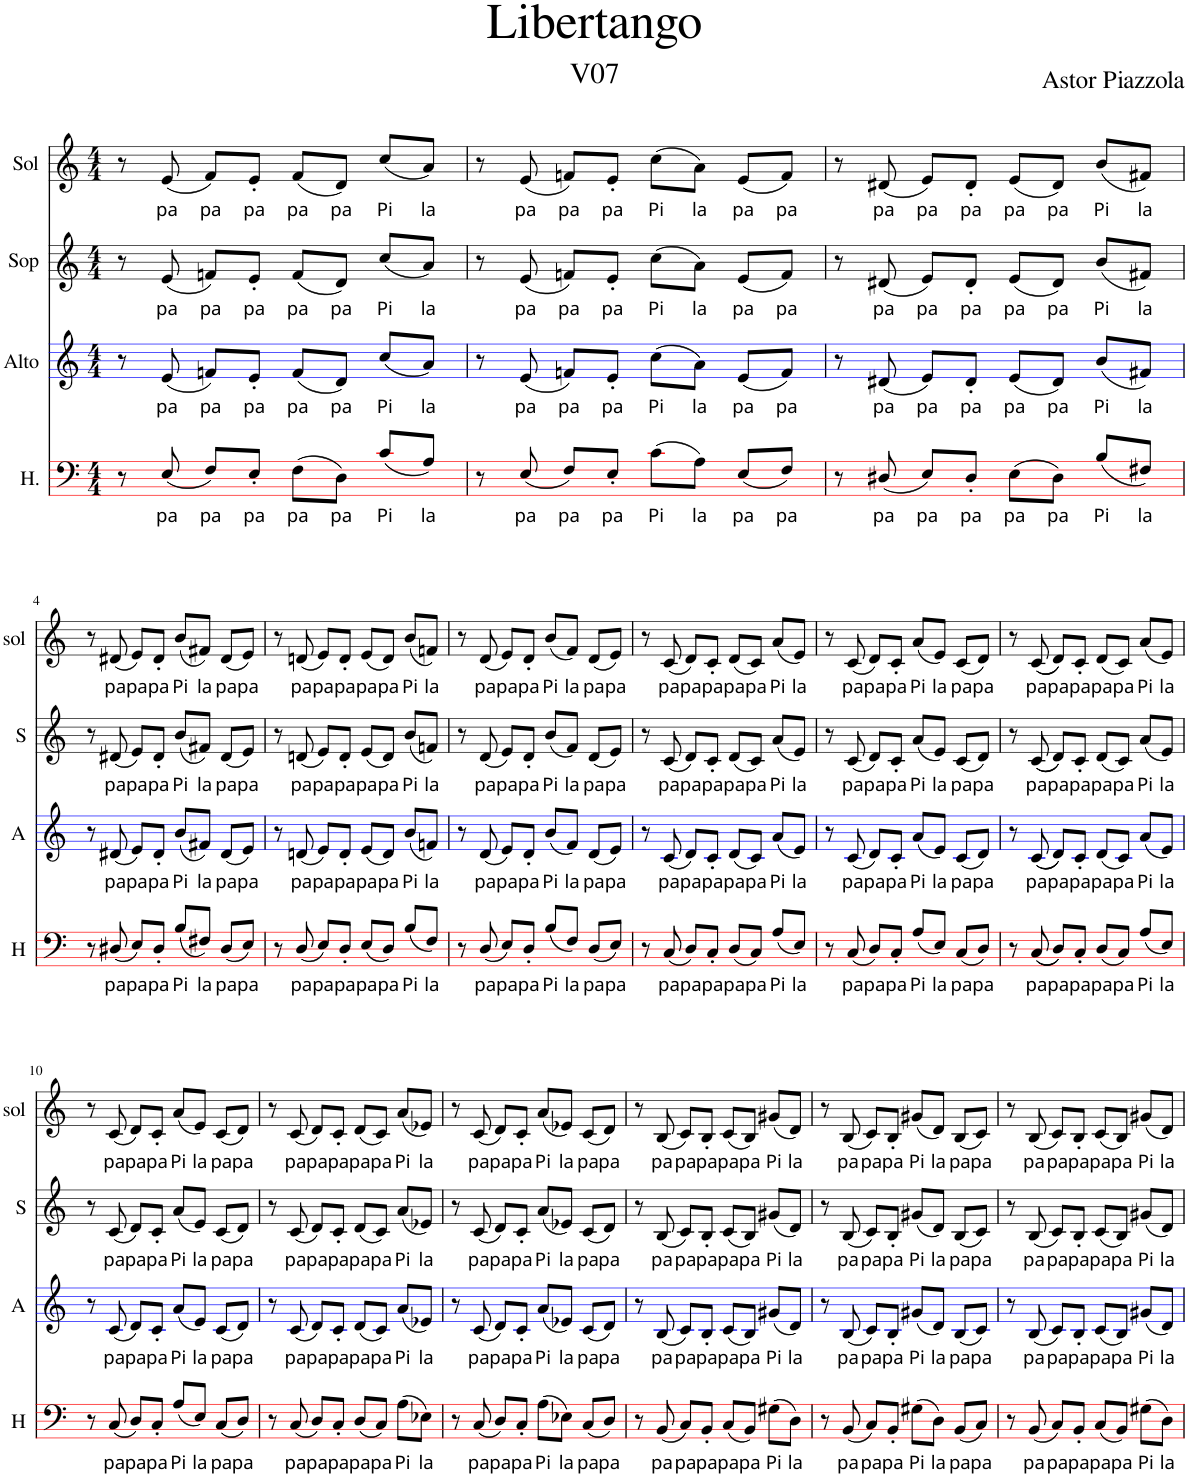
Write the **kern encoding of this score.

**kern	**text	**kern	**text	**kern	**text	**kern	**text
*part4	*part4	*part3	*part3	*part2	*part2	*part1	*part1
*staff4	*staff4	*staff3	*staff3	*staff2	*staff2	*staff1	*staff1
*I"H.	*	*I"Alto	*	*I"Sop	*	*I"Sol	*
*I'H	*	*I'A	*	*I'S	*	*I'sol	*
*stria5	*	*stria5	*	*	*	*	*
*clefF4	*	*clefG2	*	*clefG2	*	*clefG2	*
*	*	*	*	*Trd5c9	*	*	*
*k[]	*	*k[]	*	*k[]	*	*k[]	*
*M4/4	*	*M4/4	*	*M4/4	*	*M4/4	*
=1	=1	=1	=1	=1	=1	=1	=1
8r	.	8r	.	8r	.	8r	.
!	!LO:LY:b	!	!LO:LY:b	!	!LO:LY:b	!	!LO:LY:b
(<8E/	pa	(<8e/	pa	(<8e/	pa	(<8e/	pa
!	!LO:LY:b	!	!LO:LY:b	!	!LO:LY:b	!	!LO:LY:b
8F/L)	pa	8fn/L)	pa	8fn/L)	pa	8f/L)	pa
!	!LO:LY:b	!	!LO:LY:b	!	!LO:LY:b	!	!LO:LY:b
8E'/J	pa	8e'/J	pa	8e'/J	pa	8e'/J	pa
!	!LO:LY:b	!	!LO:LY:b	!	!LO:LY:b	!	!LO:LY:b
(8F\L	pa	(8f/L	pa	(8f/L	pa	(8f/L	pa
!	!LO:LY:b	!	!LO:LY:b	!	!LO:LY:b	!	!LO:LY:b
8D\J)	pa	8d/J)	pa	8d/J)	pa	8d/J)	pa
!	!LO:LY:b	!	!LO:LY:b	!	!LO:LY:b	!	!LO:LY:b
(<8c/L	Pi	(<8cc/L	Pi	(<8cc/L	Pi	(<8cc/L	Pi
!	!LO:LY:b	!	!LO:LY:b	!	!LO:LY:b	!	!LO:LY:b
8A/J)	la	8a/J)	la	8a/J)	la	8a/J)	la
=2	=2	=2	=2	=2	=2	=2	=2
8r	.	8r	.	8r	.	8r	.
!	!LO:LY:b	!	!LO:LY:b	!	!LO:LY:b	!	!LO:LY:b
(<8E/	pa	(<8e/	pa	(<8e/	pa	(<8e/	pa
!	!LO:LY:b	!	!LO:LY:b	!	!LO:LY:b	!	!LO:LY:b
8F/L)	pa	8fn/L)	pa	8fn/L)	pa	8fn/L)	pa
!	!LO:LY:b	!	!LO:LY:b	!	!LO:LY:b	!	!LO:LY:b
8E'/J	pa	8e'/J	pa	8e'/J	pa	8e'/J	pa
!	!LO:LY:b	!	!LO:LY:b	!	!LO:LY:b	!	!LO:LY:b
(8c\L	Pi	(8cc\L	Pi	(8cc\L	Pi	(8cc\L	Pi
!	!LO:LY:b	!	!LO:LY:b	!	!LO:LY:b	!	!LO:LY:b
8A\J)	la	8a\J)	la	8a\J)	la	8a\J)	la
!	!LO:LY:b	!	!LO:LY:b	!	!LO:LY:b	!	!LO:LY:b
(<8E/L	pa	(<8e/L	pa	(<8e/L	pa	(<8e/L	pa
!	!LO:LY:b	!	!LO:LY:b	!	!LO:LY:b	!	!LO:LY:b
8F/J)	pa	8f/J)	pa	8f/J)	pa	8f/J)	pa
=3	=3	=3	=3	=3	=3	=3	=3
8r	.	8r	.	8r	.	8r	.
!	!LO:LY:b	!	!LO:LY:b	!	!LO:LY:b	!	!LO:LY:b
(<8D#X/	pa	(<8d#X/	pa	(<8d#X/	pa	(<8d#X/	pa
!	!LO:LY:b	!	!LO:LY:b	!	!LO:LY:b	!	!LO:LY:b
8E/L)	pa	8e/L)	pa	8e/L)	pa	8e/L)	pa
!	!LO:LY:b	!	!LO:LY:b	!	!LO:LY:b	!	!LO:LY:b
8D#'/J	pa	8d#'/J	pa	8d#'/J	pa	8d#'/J	pa
!	!LO:LY:b	!	!LO:LY:b	!	!LO:LY:b	!	!LO:LY:b
(8E\L	pa	(8e/L	pa	(8e/L	pa	(8e/L	pa
!	!LO:LY:b	!	!LO:LY:b	!	!LO:LY:b	!	!LO:LY:b
8D#\J)	pa	8d#/J)	pa	8d#/J)	pa	8d#/J)	pa
!	!LO:LY:b	!	!LO:LY:b	!	!LO:LY:b	!	!LO:LY:b
(<8B/L	Pi	(<8b/L	Pi	(<8b/L	Pi	(<8b/L	Pi
!	!LO:LY:b	!	!LO:LY:b	!	!LO:LY:b	!	!LO:LY:b
8F#X/J)	la	8f#X/J)	la	8f#X/J)	la	8f#X/J)	la
!!LO:LB:g=z
=4	=4	=4	=4	=4	=4	=4	=4
8r	.	8r	.	8r	.	8r	.
!	!LO:LY:b	!	!LO:LY:b	!	!LO:LY:b	!	!LO:LY:b
(<8D#X/	pa	(<8d#X/	pa	(<8d#X/	pa	(<8d#X/	pa
!	!LO:LY:b	!	!LO:LY:b	!	!LO:LY:b	!	!LO:LY:b
8E/L)	pa	8e/L)	pa	8e/L)	pa	8e/L)	pa
!	!LO:LY:b	!	!LO:LY:b	!	!LO:LY:b	!	!LO:LY:b
8D#'/J	pa	8d#'/J	pa	8d#'/J	pa	8d#'/J	pa
!	!LO:LY:b	!	!LO:LY:b	!	!LO:LY:b	!	!LO:LY:b
(<8B/L	Pi	(<8b/L	Pi	(<8b/L	Pi	(<8b/L	Pi
!	!LO:LY:b	!	!LO:LY:b	!	!LO:LY:b	!	!LO:LY:b
8F#X/J)	la	8f#X/J)	la	8f#X/J)	la	8f#X/J)	la
!	!LO:LY:b	!	!LO:LY:b	!	!LO:LY:b	!	!LO:LY:b
(<8D#/L	pa	(<8d#/L	pa	(<8d#/L	pa	(<8d#/L	pa
!	!LO:LY:b	!	!LO:LY:b	!	!LO:LY:b	!	!LO:LY:b
8E/J)	pa	8e/J)	pa	8e/J)	pa	8e/J)	pa
=5	=5	=5	=5	=5	=5	=5	=5
8r	.	8r	.	8r	.	8r	.
!	!LO:LY:b	!	!LO:LY:b	!	!LO:LY:b	!	!LO:LY:b
(<8D/	pa	(<8dn/	pa	(<8dn/	pa	(<8dn/	pa
!	!LO:LY:b	!	!LO:LY:b	!	!LO:LY:b	!	!LO:LY:b
8E/L)	pa	8e/L)	pa	8e/L)	pa	8e/L)	pa
!	!LO:LY:b	!	!LO:LY:b	!	!LO:LY:b	!	!LO:LY:b
8D'/J	pa	8d'/J	pa	8d'/J	pa	8d'/J	pa
!	!LO:LY:b	!	!LO:LY:b	!	!LO:LY:b	!	!LO:LY:b
(<8E/L	pa	(<8e/L	pa	(<8e/L	pa	(<8e/L	pa
!	!LO:LY:b	!	!LO:LY:b	!	!LO:LY:b	!	!LO:LY:b
8D/J)	pa	8d/J)	pa	8d/J)	pa	8d/J)	pa
!	!LO:LY:b	!	!LO:LY:b	!	!LO:LY:b	!	!LO:LY:b
(<8B/L	Pi	(<8b/L	Pi	(<8b/L	Pi	(<8b/L	Pi
!	!LO:LY:b	!	!LO:LY:b	!	!LO:LY:b	!	!LO:LY:b
8F/J)	la	8fn/J)	la	8fn/J)	la	8fn/J)	la
=6	=6	=6	=6	=6	=6	=6	=6
8r	.	8r	.	8r	.	8r	.
!	!LO:LY:b	!	!LO:LY:b	!	!LO:LY:b	!	!LO:LY:b
(<8D/	pa	(<8d/	pa	(<8d/	pa	(<8d/	pa
!	!LO:LY:b	!	!LO:LY:b	!	!LO:LY:b	!	!LO:LY:b
8E/L)	pa	8e/L)	pa	8e/L)	pa	8e/L)	pa
!	!LO:LY:b	!	!LO:LY:b	!	!LO:LY:b	!	!LO:LY:b
8D'/J	pa	8d'/J	pa	8d'/J	pa	8d'/J	pa
!	!LO:LY:b	!	!LO:LY:b	!	!LO:LY:b	!	!LO:LY:b
(<8B/L	Pi	(<8b/L	Pi	(<8b/L	Pi	(<8b/L	Pi
!	!LO:LY:b	!	!LO:LY:b	!	!LO:LY:b	!	!LO:LY:b
8F/J)	la	8f/J)	la	8f/J)	la	8f/J)	la
!	!LO:LY:b	!	!LO:LY:b	!	!LO:LY:b	!	!LO:LY:b
(<8D/L	pa	(<8d/L	pa	(<8d/L	pa	(<8d/L	pa
!	!LO:LY:b	!	!LO:LY:b	!	!LO:LY:b	!	!LO:LY:b
8E/J)	pa	8e/J)	pa	8e/J)	pa	8e/J)	pa
=7	=7	=7	=7	=7	=7	=7	=7
8r	.	8r	.	8r	.	8r	.
!	!LO:LY:b	!	!LO:LY:b	!	!LO:LY:b	!	!LO:LY:b
(<8C/	pa	(<8c/	pa	(<8c/	pa	(<8c/	pa
!	!LO:LY:b	!	!LO:LY:b	!	!LO:LY:b	!	!LO:LY:b
8D/L)	pa	8d/L)	pa	8d/L)	pa	8d/L)	pa
!	!LO:LY:b	!	!LO:LY:b	!	!LO:LY:b	!	!LO:LY:b
8C'/J	pa	8c'/J	pa	8c'/J	pa	8c'/J	pa
!	!LO:LY:b	!	!LO:LY:b	!	!LO:LY:b	!	!LO:LY:b
(<8D/L	pa	(<8d/L	pa	(<8d/L	pa	(<8d/L	pa
!	!LO:LY:b	!	!LO:LY:b	!	!LO:LY:b	!	!LO:LY:b
8C/J)	pa	8c/J)	pa	8c/J)	pa	8c/J)	pa
!	!LO:LY:b	!	!LO:LY:b	!	!LO:LY:b	!	!LO:LY:b
(<8A/L	Pi	(<8a/L	Pi	(<8a/L	Pi	(<8a/L	Pi
!	!LO:LY:b	!	!LO:LY:b	!	!LO:LY:b	!	!LO:LY:b
8E/J)	la	8e/J)	la	8e/J)	la	8e/J)	la
=8	=8	=8	=8	=8	=8	=8	=8
8r	.	8r	.	8r	.	8r	.
!	!LO:LY:b	!	!LO:LY:b	!	!LO:LY:b	!	!LO:LY:b
(<8C/	pa	(<8c/	pa	(<8c/	pa	(<8c/	pa
!	!LO:LY:b	!	!LO:LY:b	!	!LO:LY:b	!	!LO:LY:b
8D/L)	pa	8d/L)	pa	8d/L)	pa	8d/L)	pa
!	!LO:LY:b	!	!LO:LY:b	!	!LO:LY:b	!	!LO:LY:b
8C'/J	pa	8c'/J	pa	8c'/J	pa	8c'/J	pa
!	!LO:LY:b	!	!LO:LY:b	!	!LO:LY:b	!	!LO:LY:b
(<8A/L	Pi	(<8a/L	Pi	(<8a/L	Pi	(<8a/L	Pi
!	!LO:LY:b	!	!LO:LY:b	!	!LO:LY:b	!	!LO:LY:b
8E/J)	la	8e/J)	la	8e/J)	la	8e/J)	la
!	!LO:LY:b	!	!LO:LY:b	!	!LO:LY:b	!	!LO:LY:b
(<8C/L	pa	(<8c/L	pa	(<8c/L	pa	(<8c/L	pa
!	!LO:LY:b	!	!LO:LY:b	!	!LO:LY:b	!	!LO:LY:b
8D/J)	pa	8d/J)	pa	8d/J)	pa	8d/J)	pa
=9	=9	=9	=9	=9	=9	=9	=9
8r	.	8r	.	8r	.	8r	.
!	!LO:LY:b	!	!LO:LY:b	!	!LO:LY:b	!	!LO:LY:b
(<(<8C/	pa	(<(<8c/	pa	(<(<8c/	pa	(<(<8c/	pa
!	!LO:LY:b	!	!LO:LY:b	!	!LO:LY:b	!	!LO:LY:b
8D/L))	pa	8d/L))	pa	8d/L))	pa	8d/L))	pa
!	!LO:LY:b	!	!LO:LY:b	!	!LO:LY:b	!	!LO:LY:b
8C'/J	pa	8c'/J	pa	8c'/J	pa	8c'/J	pa
!	!LO:LY:b	!	!LO:LY:b	!	!LO:LY:b	!	!LO:LY:b
(<8D/L	pa	(<8d/L	pa	(<8d/L	pa	(<8d/L	pa
!	!LO:LY:b	!	!LO:LY:b	!	!LO:LY:b	!	!LO:LY:b
8C/J)	pa	8c/J)	pa	8c/J)	pa	8c/J)	pa
!	!LO:LY:b	!	!LO:LY:b	!	!LO:LY:b	!	!LO:LY:b
(<8A/L	Pi	(<8a/L	Pi	(<8a/L	Pi	(<8a/L	Pi
!	!LO:LY:b	!	!LO:LY:b	!	!LO:LY:b	!	!LO:LY:b
8E/J)	la	8e/J)	la	8e/J)	la	8e/J)	la
!!LO:LB:g=z
=10	=10	=10	=10	=10	=10	=10	=10
8r	.	8r	.	8r	.	8r	.
!	!LO:LY:b	!	!LO:LY:b	!	!LO:LY:b	!	!LO:LY:b
(<8C/	pa	(<8c/	pa	(<8c/	pa	(<8c/	pa
!	!LO:LY:b	!	!LO:LY:b	!	!LO:LY:b	!	!LO:LY:b
8D/L)	pa	8d/L)	pa	8d/L)	pa	8d/L)	pa
!	!LO:LY:b	!	!LO:LY:b	!	!LO:LY:b	!	!LO:LY:b
8C'/J	pa	8c'/J	pa	8c'/J	pa	8c'/J	pa
!	!LO:LY:b	!	!LO:LY:b	!	!LO:LY:b	!	!LO:LY:b
(<8A/L	Pi	(<8a/L	Pi	(<8a/L	Pi	(<8a/L	Pi
!	!LO:LY:b	!	!LO:LY:b	!	!LO:LY:b	!	!LO:LY:b
8E/J)	la	8e/J)	la	8e/J)	la	8e/J)	la
!	!LO:LY:b	!	!LO:LY:b	!	!LO:LY:b	!	!LO:LY:b
(<8C/L	pa	(<8c/L	pa	(<8c/L	pa	(<8c/L	pa
!	!LO:LY:b	!	!LO:LY:b	!	!LO:LY:b	!	!LO:LY:b
8D/J)	pa	8d/J)	pa	8d/J)	pa	8d/J)	pa
=11	=11	=11	=11	=11	=11	=11	=11
8r	.	8r	.	8r	.	8r	.
!	!LO:LY:b	!	!LO:LY:b	!	!LO:LY:b	!	!LO:LY:b
(<8C/	pa	(<8c/	pa	(<8c/	pa	(<8c/	pa
!	!LO:LY:b	!	!LO:LY:b	!	!LO:LY:b	!	!LO:LY:b
8D/L)	pa	8d/L)	pa	8d/L)	pa	8d/L)	pa
!	!LO:LY:b	!	!LO:LY:b	!	!LO:LY:b	!	!LO:LY:b
8C'/J	pa	8c'/J	pa	8c'/J	pa	8c'/J	pa
!	!LO:LY:b	!	!LO:LY:b	!	!LO:LY:b	!	!LO:LY:b
(<8D/L	pa	(<8d/L	pa	(<8d/L	pa	(<8d/L	pa
!	!LO:LY:b	!	!LO:LY:b	!	!LO:LY:b	!	!LO:LY:b
8C/J)	pa	8c/J)	pa	8c/J)	pa	8c/J)	pa
!	!LO:LY:b	!	!LO:LY:b	!	!LO:LY:b	!	!LO:LY:b
(>8A\L	Pi	(<8a/L	Pi	(<8a/L	Pi	(<8a/L	Pi
!	!LO:LY:b	!	!LO:LY:b	!	!LO:LY:b	!	!LO:LY:b
8E-X\J)	la	8e-X/J)	la	8e-X/J)	la	8e-X/J)	la
=12	=12	=12	=12	=12	=12	=12	=12
8r	.	8r	.	8r	.	8r	.
!	!LO:LY:b	!	!LO:LY:b	!	!LO:LY:b	!	!LO:LY:b
(<8C/	pa	(<8c/	pa	(<8c/	pa	(<8c/	pa
!	!LO:LY:b	!	!LO:LY:b	!	!LO:LY:b	!	!LO:LY:b
8D/L)	pa	8d/L)	pa	8d/L)	pa	8d/L)	pa
!	!LO:LY:b	!	!LO:LY:b	!	!LO:LY:b	!	!LO:LY:b
8C'/J	pa	8c'/J	pa	8c'/J	pa	8c'/J	pa
!	!LO:LY:b	!	!LO:LY:b	!	!LO:LY:b	!	!LO:LY:b
(>8A\L	Pi	(<8a/L	Pi	(<8a/L	Pi	(<8a/L	Pi
!	!LO:LY:b	!	!LO:LY:b	!	!LO:LY:b	!	!LO:LY:b
8E-X\J)	la	8e-X/J)	la	8e-X/J)	la	8e-X/J)	la
!	!LO:LY:b	!	!LO:LY:b	!	!LO:LY:b	!	!LO:LY:b
(<8C/L	pa	(<8c/L	pa	(<8c/L	pa	(<8c/L	pa
!	!LO:LY:b	!	!LO:LY:b	!	!LO:LY:b	!	!LO:LY:b
8D/J)	pa	8d/J)	pa	8d/J)	pa	8d/J)	pa
=13	=13	=13	=13	=13	=13	=13	=13
8r	.	8r	.	8r	.	8r	.
!	!LO:LY:b	!	!LO:LY:b	!	!LO:LY:b	!	!LO:LY:b
(<8BB/	pa	(<8B/	pa	(<8B/	pa	(<8B/	pa
!	!LO:LY:b	!	!LO:LY:b	!	!LO:LY:b	!	!LO:LY:b
8C/L)	pa	8c/L)	pa	8c/L)	pa	8c/L)	pa
!	!LO:LY:b	!	!LO:LY:b	!	!LO:LY:b	!	!LO:LY:b
8BB'/J	pa	8B'/J	pa	8B'/J	pa	8B'/J	pa
!	!LO:LY:b	!	!LO:LY:b	!	!LO:LY:b	!	!LO:LY:b
(<8C/L	pa	(<8c/L	pa	(<8c/L	pa	(<8c/L	pa
!	!LO:LY:b	!	!LO:LY:b	!	!LO:LY:b	!	!LO:LY:b
8BB/J)	pa	8B/J)	pa	8B/J)	pa	8B/J)	pa
!	!LO:LY:b	!	!LO:LY:b	!	!LO:LY:b	!	!LO:LY:b
(>8G#X\L	Pi	(<8g#X/L	Pi	(<8g#X/L	Pi	(<8g#X/L	Pi
!	!LO:LY:b	!	!LO:LY:b	!	!LO:LY:b	!	!LO:LY:b
8D\J)	la	8d/J)	la	8d/J)	la	8d/J)	la
=14	=14	=14	=14	=14	=14	=14	=14
8r	.	8r	.	8r	.	8r	.
!	!LO:LY:b	!	!LO:LY:b	!	!LO:LY:b	!	!LO:LY:b
(<8BB/	pa	(<8B/	pa	(<8B/	pa	(<8B/	pa
!	!LO:LY:b	!	!LO:LY:b	!	!LO:LY:b	!	!LO:LY:b
8C/L)	pa	8c/L)	pa	8c/L)	pa	8c/L)	pa
!	!LO:LY:b	!	!LO:LY:b	!	!LO:LY:b	!	!LO:LY:b
8BB'/J	pa	8B'/J	pa	8B'/J	pa	8B'/J	pa
!	!LO:LY:b	!	!LO:LY:b	!	!LO:LY:b	!	!LO:LY:b
(>8G#X\L	Pi	(<8g#X/L	Pi	(<8g#X/L	Pi	(<8g#X/L	Pi
!	!LO:LY:b	!	!LO:LY:b	!	!LO:LY:b	!	!LO:LY:b
8D\J)	la	8d/J)	la	8d/J)	la	8d/J)	la
!	!LO:LY:b	!	!LO:LY:b	!	!LO:LY:b	!	!LO:LY:b
(<8BB/L	pa	(<8B/L	pa	(<8B/L	pa	(<8B/L	pa
!	!LO:LY:b	!	!LO:LY:b	!	!LO:LY:b	!	!LO:LY:b
8C/J)	pa	8c/J)	pa	8c/J)	pa	8c/J)	pa
=15	=15	=15	=15	=15	=15	=15	=15
8r	.	8r	.	8r	.	8r	.
!	!LO:LY:b	!	!LO:LY:b	!	!LO:LY:b	!	!LO:LY:b
(<8BB/	pa	(<8B/	pa	(<8B/	pa	(<8B/	pa
!	!LO:LY:b	!	!LO:LY:b	!	!LO:LY:b	!	!LO:LY:b
8C/L)	pa	8c/L)	pa	8c/L)	pa	8c/L)	pa
!	!LO:LY:b	!	!LO:LY:b	!	!LO:LY:b	!	!LO:LY:b
8BB'/J	pa	8B'/J	pa	8B'/J	pa	8B'/J	pa
!	!LO:LY:b	!	!LO:LY:b	!	!LO:LY:b	!	!LO:LY:b
(<8C/L	pa	(<8c/L	pa	(<8c/L	pa	(<8c/L	pa
!	!LO:LY:b	!	!LO:LY:b	!	!LO:LY:b	!	!LO:LY:b
8BB/J)	pa	8B/J)	pa	8B/J)	pa	8B/J)	pa
!	!LO:LY:b	!	!LO:LY:b	!	!LO:LY:b	!	!LO:LY:b
(>8G#X\L	Pi	(<8g#X/L	Pi	(<8g#X/L	Pi	(<8g#X/L	Pi
!	!LO:LY:b	!	!LO:LY:b	!	!LO:LY:b	!	!LO:LY:b
8D\J)	la	8d/J)	la	8d/J)	la	8d/J)	la
=	=	=	=	=	=	=	=
*-	*-	*-	*-	*-	*-	*-	*-
